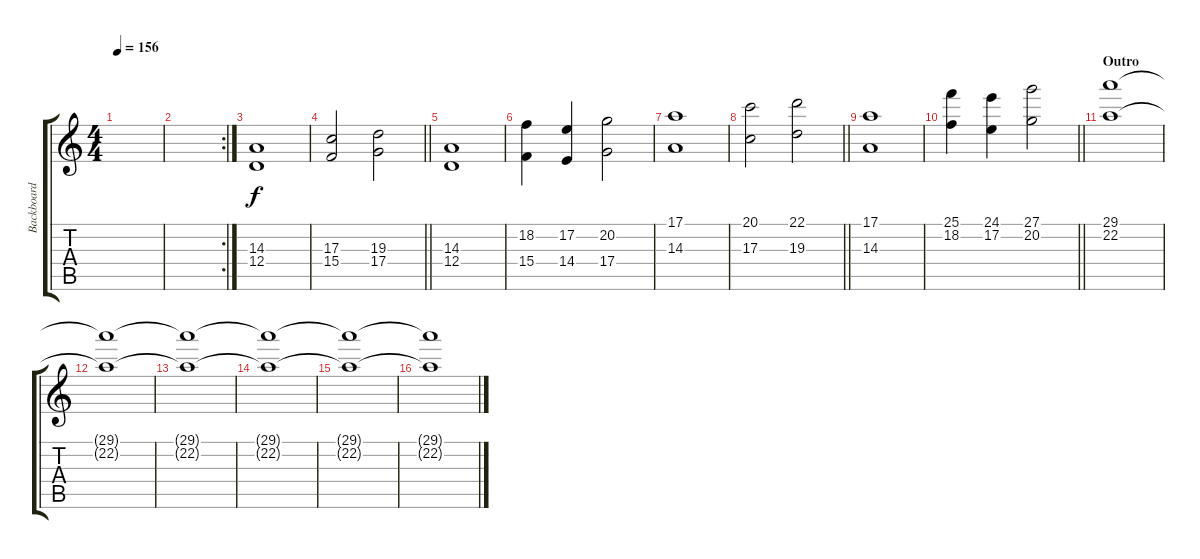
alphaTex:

\track ("Backboard" "Backboard") {instrument stringensemble2}
\staff {score tabs}
\tuning (E4 B3 G3 D3 A2 E2) {hide}
\ts (4 4)
\tempo 156
\clef g2
\ks c
|
\rc 2
|
(14.3 12.4).1 |
\barLineRight lightlight
(17.3 15.4).2 (19.3 17.4).2 |
(14.3 12.4).1 |
(18.2 15.4).4 (17.2 14.4).4 (20.2 17.4).2 |
(17.1 14.3).1 |
\barLineRight lightlight
(20.1 17.3).2 (22.1 19.3).2 |
(17.1 14.3).1 |
\barLineRight lightlight
(25.1 18.2).4 (24.1 17.2).4 (27.1 20.2).2 |
\section ("" "Outro")
(29.1 22.2).1 |
(29.1{t} 22.2{t}).1 |
(29.1{t} 22.2{t}).1{volume 0} |
(29.1{t} 22.2{t}).1 |
(29.1{t} 22.2{t}).1 |
(29.1{t} 22.2{t}).1
